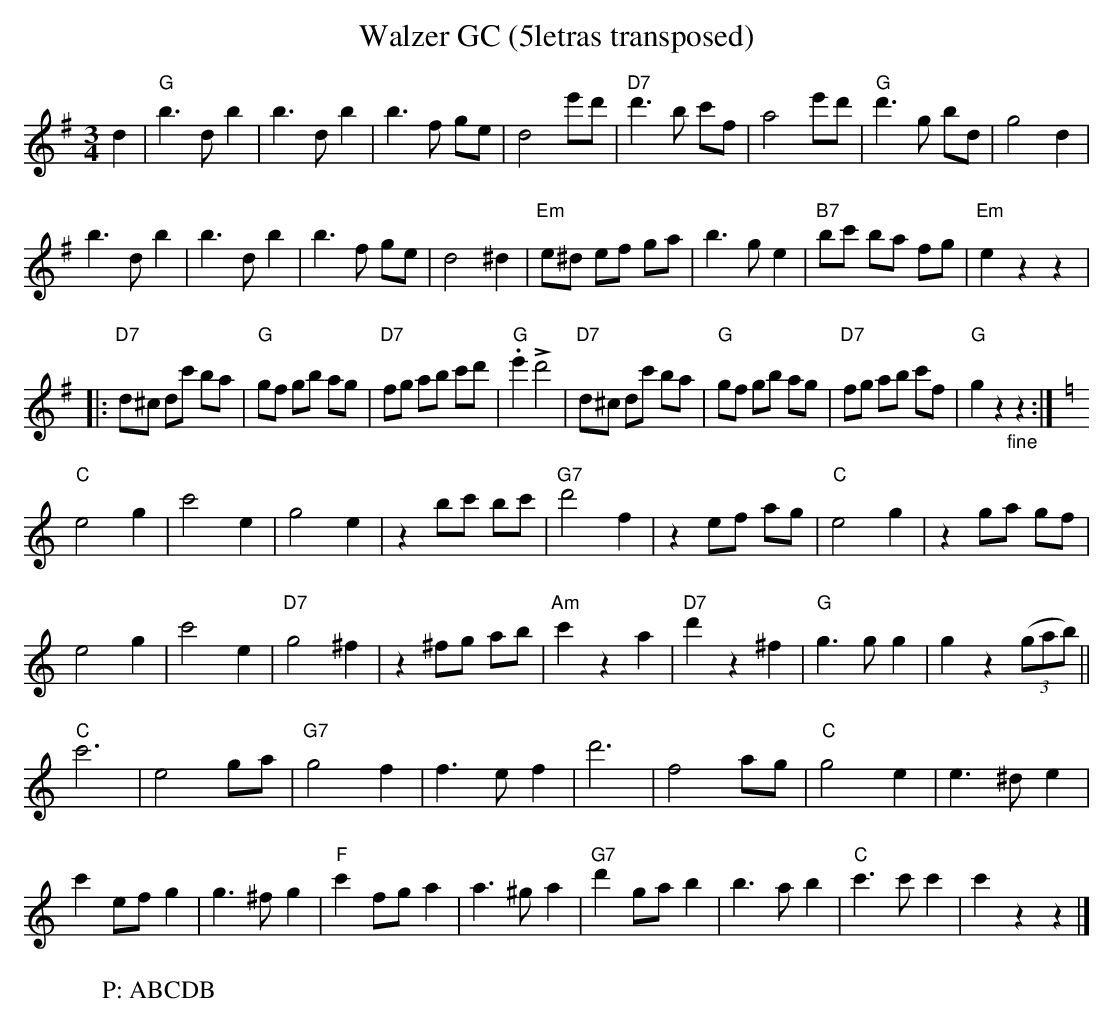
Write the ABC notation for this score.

X:1
T:Walzer GC (5letras transposed)
M:3/4
L:1/8
K:G transpose=3 %%MIDI gchordon
d2 | "G"b3db2 | b3db2 | b3f ge | d4 e'd' | "D7"d'3b c'f | a4 e'd' | "G"d'3g bd | g4d2 |
b3db2 | b3db2 | b3f ge | d4^d2 | "Em"e^d ef ga | b3ge2 | "B7"bc' ba fg | "Em"e2z2z2 |:
"D7"d^c dc' ba | "G"gf gb ag | "D7"fg ab c'd' | "G".e'2 !>!d'4 | "D7"d^c dc' ba | "G"gf gb ag | "D7"fg ab c'f | "G"g2z2"_fine"z2 :| [K:C]
"C"e4g2 | c'4e2 | g4e2 | z2 bc' bc' | "G7"d'4f2 | z2ef ag | "C"e4g2 | z2ga gf |
e4g2 | c'4e2 | "D7"g4^f2 | z2^fg ab | "Am"c'2z2a2 | "D7"d'2z2^f2 | "G"g3gg2 | g2z2 (3(gab) ||
"C"c'6 | e4ga | "G7"g4f2 | f3ef2 | d'6 | f4ag | "C"g4e2 | e3^de2 |
c'2efg2 | g3^fg2 | "F"c'2fga2 | a3^ga2 | "G7"d'2gab2 | b3ab2 | "C"c'3c'c'2 | c'2z2z2 |]
W:P: ABCDB
